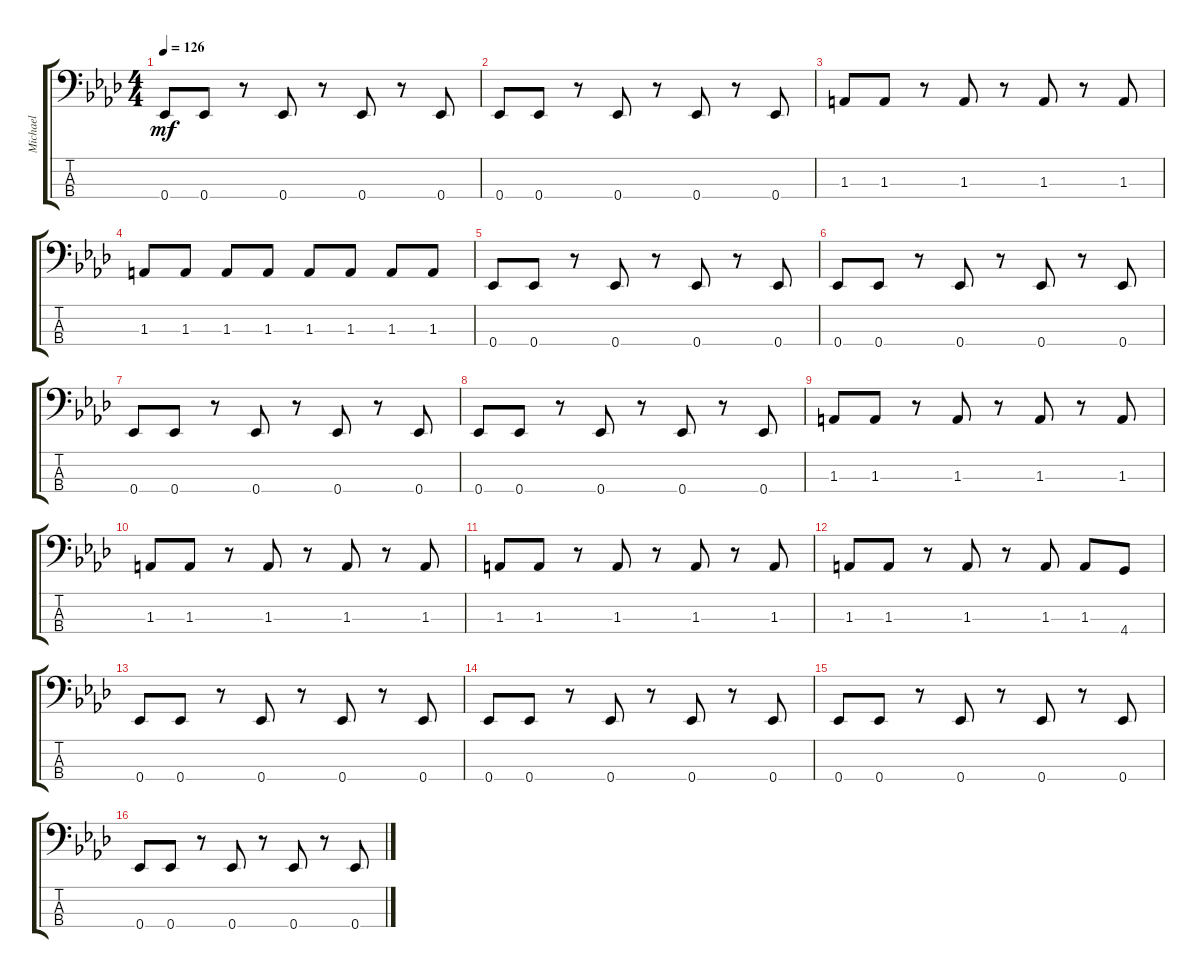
\track ("Michael" "Michael") {instrument electricbassfinger}
\staff {score tabs}
\tuning (Gb2 Db2 Ab1 Eb1) {hide}
\ts (4 4)
\tempo 126
\clef f4
\ks ab
0.4.8{dy mf} 0.4.8 r.8 0.4.8 r.8 0.4.8 r.8 0.4.8 |
0.4.8 0.4.8 r.8 0.4.8 r.8 0.4.8 r.8 0.4.8 |
1.3.8 1.3.8 r.8 1.3.8 r.8 1.3.8 r.8 1.3.8 |
1.3.8 1.3.8 1.3.8 1.3.8 1.3.8 1.3.8 1.3.8 1.3.8 |
0.4.8 0.4.8 r.8 0.4.8 r.8 0.4.8 r.8 0.4.8 |
0.4.8 0.4.8 r.8 0.4.8 r.8 0.4.8 r.8 0.4.8 |
0.4.8 0.4.8 r.8 0.4.8 r.8 0.4.8 r.8 0.4.8 |
0.4.8 0.4.8 r.8 0.4.8 r.8 0.4.8 r.8 0.4.8 |
1.3.8 1.3.8 r.8 1.3.8 r.8 1.3.8 r.8 1.3.8 |
1.3.8 1.3.8 r.8 1.3.8 r.8 1.3.8 r.8 1.3.8 |
1.3.8 1.3.8 r.8 1.3.8 r.8 1.3.8 r.8 1.3.8 |
1.3.8 1.3.8 r.8 1.3.8 r.8 1.3.8 1.3.8 4.4.8 |
0.4.8 0.4.8 r.8 0.4.8 r.8 0.4.8 r.8 0.4.8 |
0.4.8 0.4.8 r.8 0.4.8 r.8 0.4.8 r.8 0.4.8 |
0.4.8 0.4.8 r.8 0.4.8 r.8 0.4.8 r.8 0.4.8 |
0.4.8 0.4.8 r.8 0.4.8 r.8 0.4.8 r.8 0.4.8
